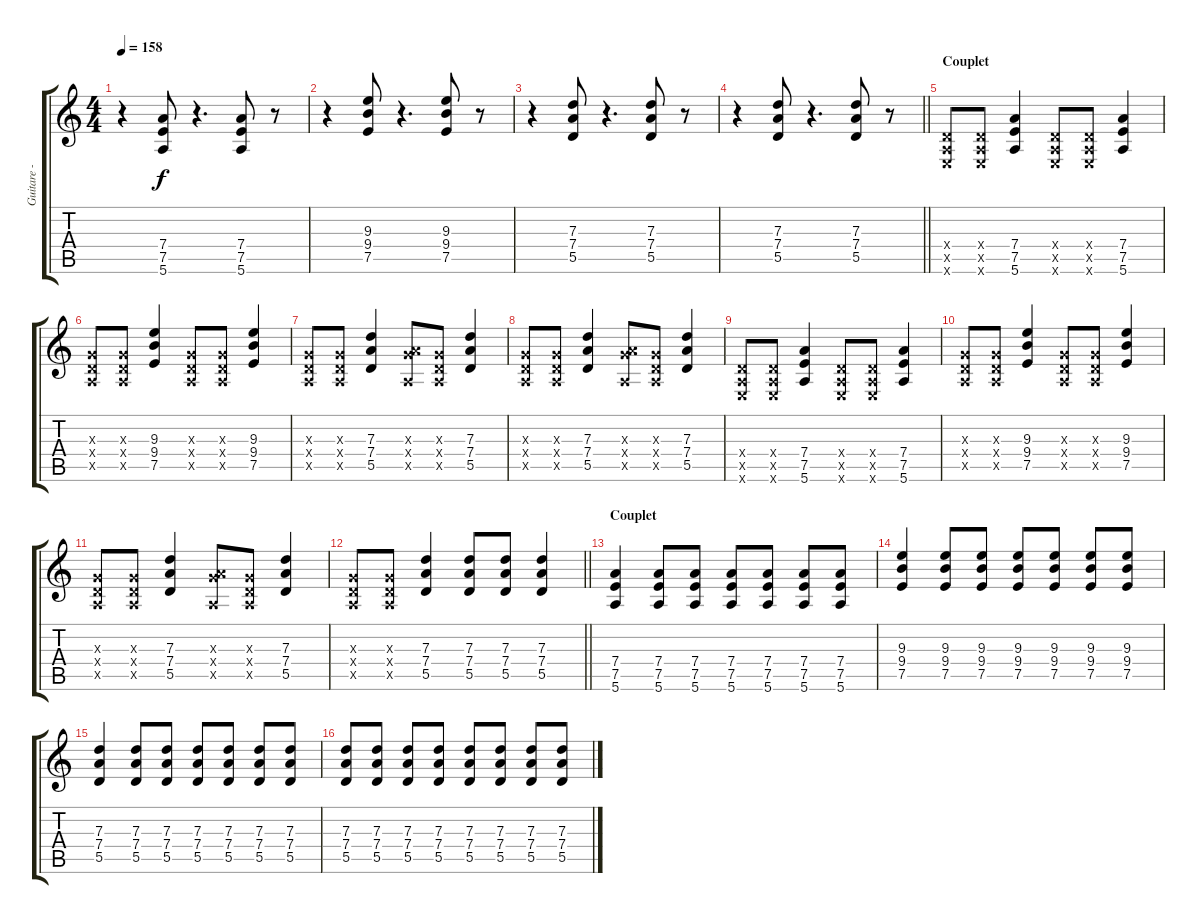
\track ("Guitare - Till" "Guitare - ") {instrument overdrivenguitar}
\staff {score tabs}
\tuning (E4 B3 G3 D3 A2 E2) {hide}
\ts (4 4)
\tempo 158
\clef g2
\ks c
r.4{dy f} (7.4 7.5 5.6).8 r.4{d} (7.4 7.5 5.6).8 r.8 |
r.4 (9.3 9.4 7.5).8 r.4{d} (9.3 9.4 7.5).8 r.8 |
r.4 (7.3 7.4 5.5).8 r.4{d} (7.3 7.4 5.5).8 r.8 |
\barLineRight lightlight
r.4 (7.3 7.4 5.5).8 r.4{d} (7.3 7.4 5.5).8 r.8 |
\section ("" "Couplet")
(0.4{x} 0.5{x} 0.6{x}).8 (0.4{x} 0.5{x} 0.6{x}).8 (7.4 7.5 5.6).4 (0.4{x} 0.5{x} 0.6{x}).8 (0.4{x} 0.5{x} 0.6{x}).8 (7.4 7.5 5.6).4 |
(0.3{x} 0.4{x} 0.5{x}).8 (0.3{x} 0.4{x} 0.5{x}).8 (9.3 9.4 7.5).4 (0.3{x} 0.4{x} 0.5{x}).8 (0.3{x} 0.4{x} 0.5{x}).8 (9.3 9.4 7.5).4 |
(0.3{x} 0.4{x} 0.5{x}).8 (0.3{x} 0.4{x} 0.5{x}).8 (7.3 7.4 5.5).4 (0.3{x} 7.4{x} 0.5{x}).8 (0.3{x} 0.4{x} 0.5{x}).8 (7.3 7.4 5.5).4 |
(0.3{x} 0.4{x} 0.5{x}).8 (0.3{x} 0.4{x} 0.5{x}).8 (7.3 7.4 5.5).4 (0.3{x} 7.4{x} 0.5{x}).8 (0.3{x} 0.4{x} 0.5{x}).8 (7.3 7.4 5.5).4 |
(0.4{x} 0.5{x} 0.6{x}).8 (0.4{x} 0.5{x} 0.6{x}).8 (7.4 7.5 5.6).4 (0.4{x} 0.5{x} 0.6{x}).8 (0.4{x} 0.5{x} 0.6{x}).8 (7.4 7.5 5.6).4 |
(0.3{x} 0.4{x} 0.5{x}).8 (0.3{x} 0.4{x} 0.5{x}).8 (9.3 9.4 7.5).4 (0.3{x} 0.4{x} 0.5{x}).8 (0.3{x} 0.4{x} 0.5{x}).8 (9.3 9.4 7.5).4 |
(0.3{x} 0.4{x} 0.5{x}).8 (0.3{x} 0.4{x} 0.5{x}).8 (7.3 7.4 5.5).4 (0.3{x} 7.4{x} 0.5{x}).8 (0.3{x} 0.4{x} 0.5{x}).8 (7.3 7.4 5.5).4 |
\barLineRight lightlight
(0.3{x} 0.4{x} 0.5{x}).8 (0.3{x} 0.4{x} 0.5{x}).8 (7.3 7.4 5.5).4 (7.3 7.4 5.5).8 (7.3 7.4 5.5).8 (7.3 7.4 5.5).4 |
\section ("" "Couplet")
(7.4 7.5 5.6).4 (7.4 7.5 5.6).8 (7.4 7.5 5.6).8 (7.4 7.5 5.6).8 (7.4 7.5 5.6).8 (7.4 7.5 5.6).8 (7.4 7.5 5.6).8 |
(9.3 9.4 7.5).4 (9.3 9.4 7.5).8 (9.3 9.4 7.5).8 (9.3 9.4 7.5).8 (9.3 9.4 7.5).8 (9.3 9.4 7.5).8 (9.3 9.4 7.5).8 |
(7.3 7.4 5.5).4 (7.3 7.4 5.5).8 (7.3 7.4 5.5).8 (7.3 7.4 5.5).8 (7.3 7.4 5.5).8 (7.3 7.4 5.5).8 (7.3 7.4 5.5).8 |
(7.3 7.4 5.5).8 (7.3 7.4 5.5).8 (7.3 7.4 5.5).8 (7.3 7.4 5.5).8 (7.3 7.4 5.5).8 (7.3 7.4 5.5).8 (7.3 7.4 5.5).8 (7.3 7.4 5.5).8
